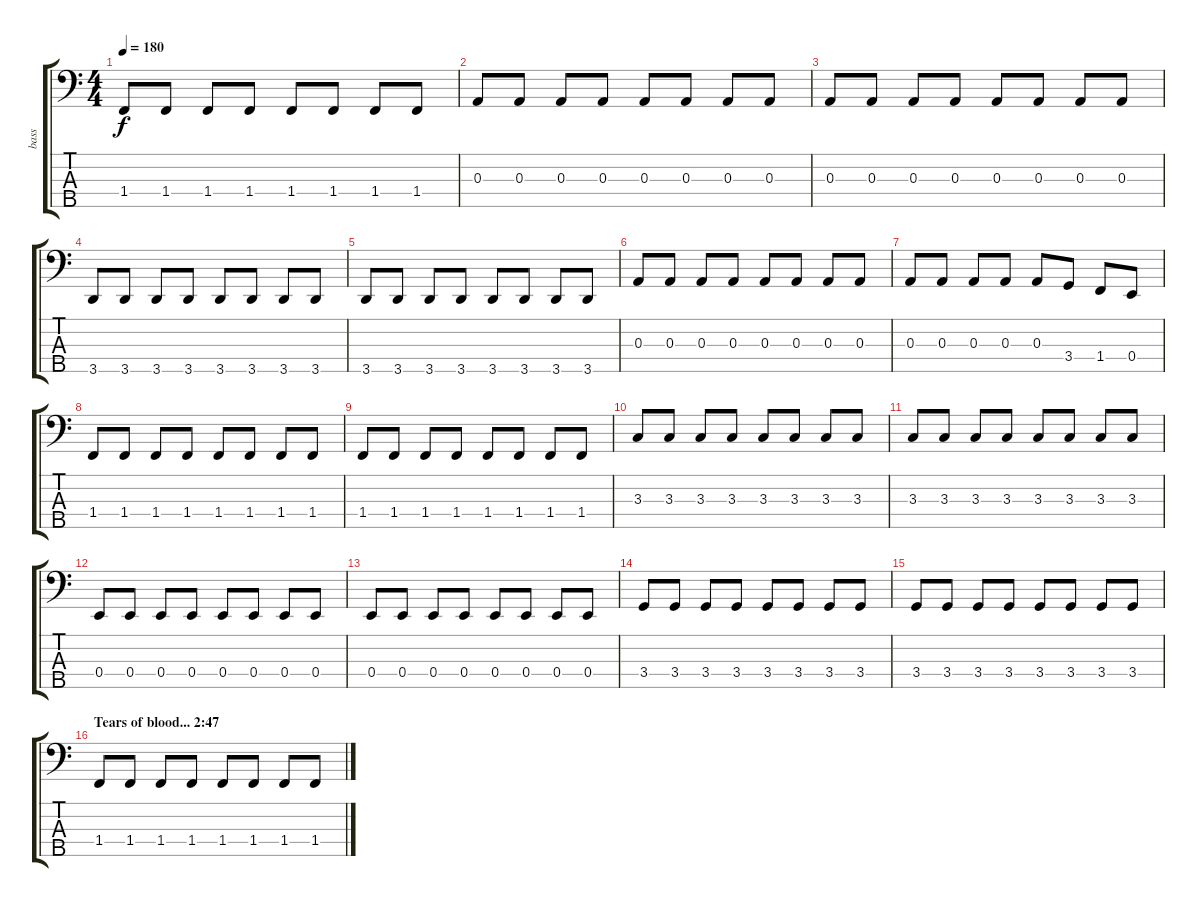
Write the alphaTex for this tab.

\track ("bass" "bass") {instrument electricbassfinger}
\staff {score tabs}
\tuning (G2 D2 A1 E1 B0) {hide}
\ts (4 4)
\tempo 180
\clef f4
\ks c
1.4.8{dy f} 1.4.8 1.4.8 1.4.8 1.4.8 1.4.8 1.4.8 1.4.8 |
0.3.8 0.3.8 0.3.8 0.3.8 0.3.8 0.3.8 0.3.8 0.3.8 |
0.3.8 0.3.8 0.3.8 0.3.8 0.3.8 0.3.8 0.3.8 0.3.8 |
3.5.8 3.5.8 3.5.8 3.5.8 3.5.8 3.5.8 3.5.8 3.5.8 |
3.5.8 3.5.8 3.5.8 3.5.8 3.5.8 3.5.8 3.5.8 3.5.8 |
0.3.8 0.3.8 0.3.8 0.3.8 0.3.8 0.3.8 0.3.8 0.3.8 |
0.3.8 0.3.8 0.3.8 0.3.8 0.3.8 3.4.8 1.4.8 0.4.8 |
1.4.8 1.4.8 1.4.8 1.4.8 1.4.8 1.4.8 1.4.8 1.4.8 |
1.4.8 1.4.8 1.4.8 1.4.8 1.4.8 1.4.8 1.4.8 1.4.8 |
3.3.8 3.3.8 3.3.8 3.3.8 3.3.8 3.3.8 3.3.8 3.3.8 |
3.3.8 3.3.8 3.3.8 3.3.8 3.3.8 3.3.8 3.3.8 3.3.8 |
0.4.8 0.4.8 0.4.8 0.4.8 0.4.8 0.4.8 0.4.8 0.4.8 |
0.4.8 0.4.8 0.4.8 0.4.8 0.4.8 0.4.8 0.4.8 0.4.8 |
3.4.8 3.4.8 3.4.8 3.4.8 3.4.8 3.4.8 3.4.8 3.4.8 |
3.4.8 3.4.8 3.4.8 3.4.8 3.4.8 3.4.8 3.4.8 3.4.8 |
\section ("" "Tears of blood... 2:47")
1.4.8 1.4.8 1.4.8 1.4.8 1.4.8 1.4.8 1.4.8 1.4.8
